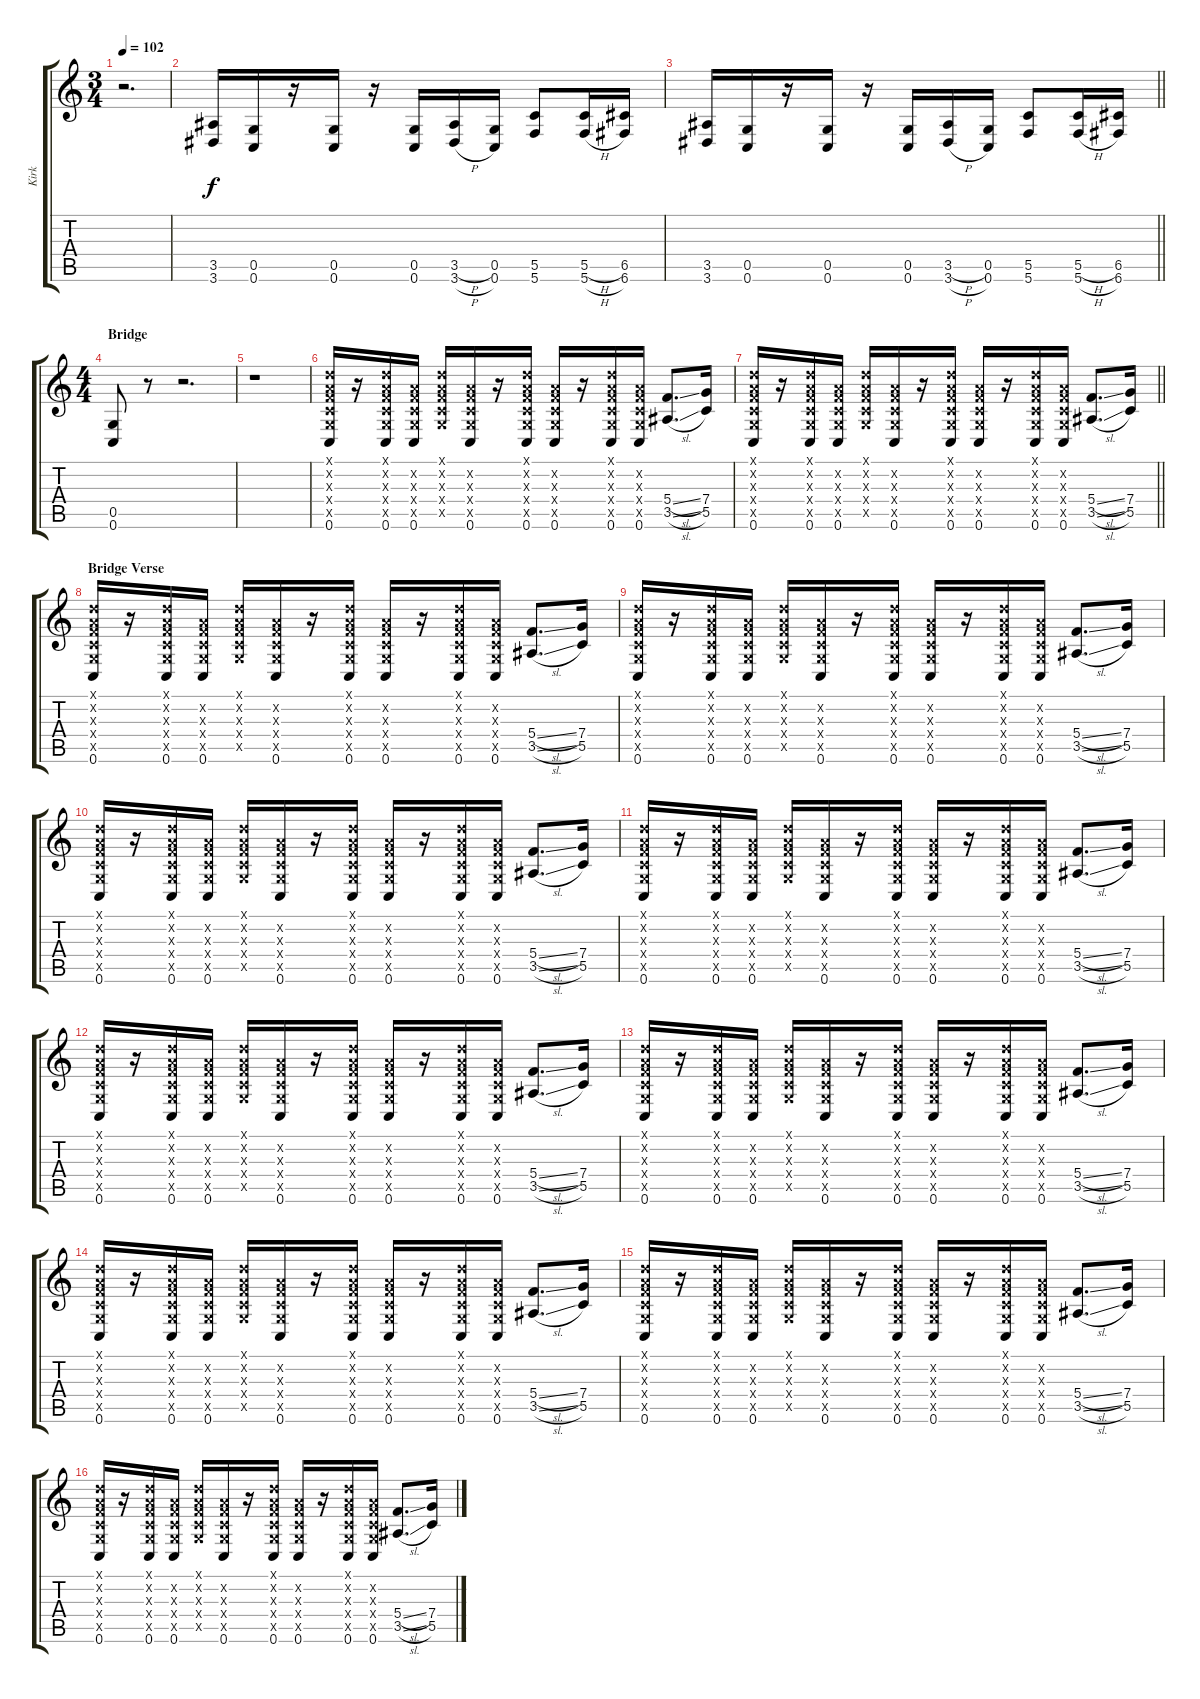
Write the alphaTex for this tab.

\track ("Kirk" "Kirk") {instrument distortionguitar}
\staff {score tabs}
\tuning (D4 A3 F3 C3 G2 C2) {hide}
\ts (3 4)
\tempo 102
\clef g2
\ks c
r.2{d dy f} |
(3.5 3.6).16 (0.5 0.6).16 r.16 (0.5 0.6).16 r.16 (0.5 0.6).16 (3.5{h} 3.6{h}).16 (0.5 0.6).16 (5.5 5.6).8 (5.5{h} 5.6{h}).16 (6.5 6.6).16 |
\barLineRight lightlight
(3.5 3.6).16 (0.5 0.6).16 r.16 (0.5 0.6).16 r.16 (0.5 0.6).16 (3.5{h} 3.6{h}).16 (0.5 0.6).16 (5.5 5.6).8 (5.5{h} 5.6{h}).16 (6.5 6.6).16 |
\ts (4 4)
\section ("" "Bridge")
(0.5 0.6).8 r.8 r.2{d} |
r.1 |
(0.1{x} 0.2{x} 0.3{x} 0.4{x} 0.5{x} 0.6).16 r.16 (0.1{x} 0.2{x} 0.3{x} 0.4{x} 0.5{x} 0.6).16 (0.2{x} 0.3{x} 0.4{x} 0.5{x} 0.6).16 (0.1{x} 0.2{x} 0.3{x} 0.4{x} 0.5{x}).16 (0.2{x} 0.3{x} 0.4{x} 0.5{x} 0.6).16 r.16 (0.1{x} 0.2{x} 0.3{x} 0.4{x} 0.5{x} 0.6).16 (0.2{x} 0.3{x} 0.4{x} 0.5{x} 0.6).16 r.16 (0.1{x} 0.2{x} 0.3{x} 0.4{x} 0.5{x} 0.6).16 (0.2{x} 0.3{x} 0.4{x} 0.5{x} 0.6).16 (5.4{sl} 3.5{sl}).8{d} (7.4 5.5).16 |
\barLineRight lightlight
(0.1{x} 0.2{x} 0.3{x} 0.4{x} 0.5{x} 0.6).16 r.16 (0.1{x} 0.2{x} 0.3{x} 0.4{x} 0.5{x} 0.6).16 (0.2{x} 0.3{x} 0.4{x} 0.5{x} 0.6).16 (0.1{x} 0.2{x} 0.3{x} 0.4{x} 0.5{x}).16 (0.2{x} 0.3{x} 0.4{x} 0.5{x} 0.6).16 r.16 (0.1{x} 0.2{x} 0.3{x} 0.4{x} 0.5{x} 0.6).16 (0.2{x} 0.3{x} 0.4{x} 0.5{x} 0.6).16 r.16 (0.1{x} 0.2{x} 0.3{x} 0.4{x} 0.5{x} 0.6).16 (0.2{x} 0.3{x} 0.4{x} 0.5{x} 0.6).16 (5.4{sl} 3.5{sl}).8{d} (7.4 5.5).16 |
\section ("" "Bridge Verse")
(0.1{x} 0.2{x} 0.3{x} 0.4{x} 0.5{x} 0.6).16 r.16 (0.1{x} 0.2{x} 0.3{x} 0.4{x} 0.5{x} 0.6).16 (0.2{x} 0.3{x} 0.4{x} 0.5{x} 0.6).16 (0.1{x} 0.2{x} 0.3{x} 0.4{x} 0.5{x}).16 (0.2{x} 0.3{x} 0.4{x} 0.5{x} 0.6).16 r.16 (0.1{x} 0.2{x} 0.3{x} 0.4{x} 0.5{x} 0.6).16 (0.2{x} 0.3{x} 0.4{x} 0.5{x} 0.6).16 r.16 (0.1{x} 0.2{x} 0.3{x} 0.4{x} 0.5{x} 0.6).16 (0.2{x} 0.3{x} 0.4{x} 0.5{x} 0.6).16 (5.4{sl} 3.5{sl}).8{d} (7.4 5.5).16 |
(0.1{x} 0.2{x} 0.3{x} 0.4{x} 0.5{x} 0.6).16 r.16 (0.1{x} 0.2{x} 0.3{x} 0.4{x} 0.5{x} 0.6).16 (0.2{x} 0.3{x} 0.4{x} 0.5{x} 0.6).16 (0.1{x} 0.2{x} 0.3{x} 0.4{x} 0.5{x}).16 (0.2{x} 0.3{x} 0.4{x} 0.5{x} 0.6).16 r.16 (0.1{x} 0.2{x} 0.3{x} 0.4{x} 0.5{x} 0.6).16 (0.2{x} 0.3{x} 0.4{x} 0.5{x} 0.6).16 r.16 (0.1{x} 0.2{x} 0.3{x} 0.4{x} 0.5{x} 0.6).16 (0.2{x} 0.3{x} 0.4{x} 0.5{x} 0.6).16 (5.4{sl} 3.5{sl}).8{d} (7.4 5.5).16 |
(0.1{x} 0.2{x} 0.3{x} 0.4{x} 0.5{x} 0.6).16 r.16 (0.1{x} 0.2{x} 0.3{x} 0.4{x} 0.5{x} 0.6).16 (0.2{x} 0.3{x} 0.4{x} 0.5{x} 0.6).16 (0.1{x} 0.2{x} 0.3{x} 0.4{x} 0.5{x}).16 (0.2{x} 0.3{x} 0.4{x} 0.5{x} 0.6).16 r.16 (0.1{x} 0.2{x} 0.3{x} 0.4{x} 0.5{x} 0.6).16 (0.2{x} 0.3{x} 0.4{x} 0.5{x} 0.6).16 r.16 (0.1{x} 0.2{x} 0.3{x} 0.4{x} 0.5{x} 0.6).16 (0.2{x} 0.3{x} 0.4{x} 0.5{x} 0.6).16 (5.4{sl} 3.5{sl}).8{d} (7.4 5.5).16 |
(0.1{x} 0.2{x} 0.3{x} 0.4{x} 0.5{x} 0.6).16 r.16 (0.1{x} 0.2{x} 0.3{x} 0.4{x} 0.5{x} 0.6).16 (0.2{x} 0.3{x} 0.4{x} 0.5{x} 0.6).16 (0.1{x} 0.2{x} 0.3{x} 0.4{x} 0.5{x}).16 (0.2{x} 0.3{x} 0.4{x} 0.5{x} 0.6).16 r.16 (0.1{x} 0.2{x} 0.3{x} 0.4{x} 0.5{x} 0.6).16 (0.2{x} 0.3{x} 0.4{x} 0.5{x} 0.6).16 r.16 (0.1{x} 0.2{x} 0.3{x} 0.4{x} 0.5{x} 0.6).16 (0.2{x} 0.3{x} 0.4{x} 0.5{x} 0.6).16 (5.4{sl} 3.5{sl}).8{d} (7.4 5.5).16 |
(0.1{x} 0.2{x} 0.3{x} 0.4{x} 0.5{x} 0.6).16 r.16 (0.1{x} 0.2{x} 0.3{x} 0.4{x} 0.5{x} 0.6).16 (0.2{x} 0.3{x} 0.4{x} 0.5{x} 0.6).16 (0.1{x} 0.2{x} 0.3{x} 0.4{x} 0.5{x}).16 (0.2{x} 0.3{x} 0.4{x} 0.5{x} 0.6).16 r.16 (0.1{x} 0.2{x} 0.3{x} 0.4{x} 0.5{x} 0.6).16 (0.2{x} 0.3{x} 0.4{x} 0.5{x} 0.6).16 r.16 (0.1{x} 0.2{x} 0.3{x} 0.4{x} 0.5{x} 0.6).16 (0.2{x} 0.3{x} 0.4{x} 0.5{x} 0.6).16 (5.4{sl} 3.5{sl}).8{d} (7.4 5.5).16 |
(0.1{x} 0.2{x} 0.3{x} 0.4{x} 0.5{x} 0.6).16 r.16 (0.1{x} 0.2{x} 0.3{x} 0.4{x} 0.5{x} 0.6).16 (0.2{x} 0.3{x} 0.4{x} 0.5{x} 0.6).16 (0.1{x} 0.2{x} 0.3{x} 0.4{x} 0.5{x}).16 (0.2{x} 0.3{x} 0.4{x} 0.5{x} 0.6).16 r.16 (0.1{x} 0.2{x} 0.3{x} 0.4{x} 0.5{x} 0.6).16 (0.2{x} 0.3{x} 0.4{x} 0.5{x} 0.6).16 r.16 (0.1{x} 0.2{x} 0.3{x} 0.4{x} 0.5{x} 0.6).16 (0.2{x} 0.3{x} 0.4{x} 0.5{x} 0.6).16 (5.4{sl} 3.5{sl}).8{d} (7.4 5.5).16 |
(0.1{x} 0.2{x} 0.3{x} 0.4{x} 0.5{x} 0.6).16 r.16 (0.1{x} 0.2{x} 0.3{x} 0.4{x} 0.5{x} 0.6).16 (0.2{x} 0.3{x} 0.4{x} 0.5{x} 0.6).16 (0.1{x} 0.2{x} 0.3{x} 0.4{x} 0.5{x}).16 (0.2{x} 0.3{x} 0.4{x} 0.5{x} 0.6).16 r.16 (0.1{x} 0.2{x} 0.3{x} 0.4{x} 0.5{x} 0.6).16 (0.2{x} 0.3{x} 0.4{x} 0.5{x} 0.6).16 r.16 (0.1{x} 0.2{x} 0.3{x} 0.4{x} 0.5{x} 0.6).16 (0.2{x} 0.3{x} 0.4{x} 0.5{x} 0.6).16 (5.4{sl} 3.5{sl}).8{d} (7.4 5.5).16 |
(0.1{x} 0.2{x} 0.3{x} 0.4{x} 0.5{x} 0.6).16 r.16 (0.1{x} 0.2{x} 0.3{x} 0.4{x} 0.5{x} 0.6).16 (0.2{x} 0.3{x} 0.4{x} 0.5{x} 0.6).16 (0.1{x} 0.2{x} 0.3{x} 0.4{x} 0.5{x}).16 (0.2{x} 0.3{x} 0.4{x} 0.5{x} 0.6).16 r.16 (0.1{x} 0.2{x} 0.3{x} 0.4{x} 0.5{x} 0.6).16 (0.2{x} 0.3{x} 0.4{x} 0.5{x} 0.6).16 r.16 (0.1{x} 0.2{x} 0.3{x} 0.4{x} 0.5{x} 0.6).16 (0.2{x} 0.3{x} 0.4{x} 0.5{x} 0.6).16 (5.4{sl} 3.5{sl}).8{d} (7.4 5.5).16 |
(0.1{x} 0.2{x} 0.3{x} 0.4{x} 0.5{x} 0.6).16 r.16 (0.1{x} 0.2{x} 0.3{x} 0.4{x} 0.5{x} 0.6).16 (0.2{x} 0.3{x} 0.4{x} 0.5{x} 0.6).16 (0.1{x} 0.2{x} 0.3{x} 0.4{x} 0.5{x}).16 (0.2{x} 0.3{x} 0.4{x} 0.5{x} 0.6).16 r.16 (0.1{x} 0.2{x} 0.3{x} 0.4{x} 0.5{x} 0.6).16 (0.2{x} 0.3{x} 0.4{x} 0.5{x} 0.6).16 r.16 (0.1{x} 0.2{x} 0.3{x} 0.4{x} 0.5{x} 0.6).16 (0.2{x} 0.3{x} 0.4{x} 0.5{x} 0.6).16 (5.4{sl} 3.5{sl}).8{d} (7.4 5.5).16
